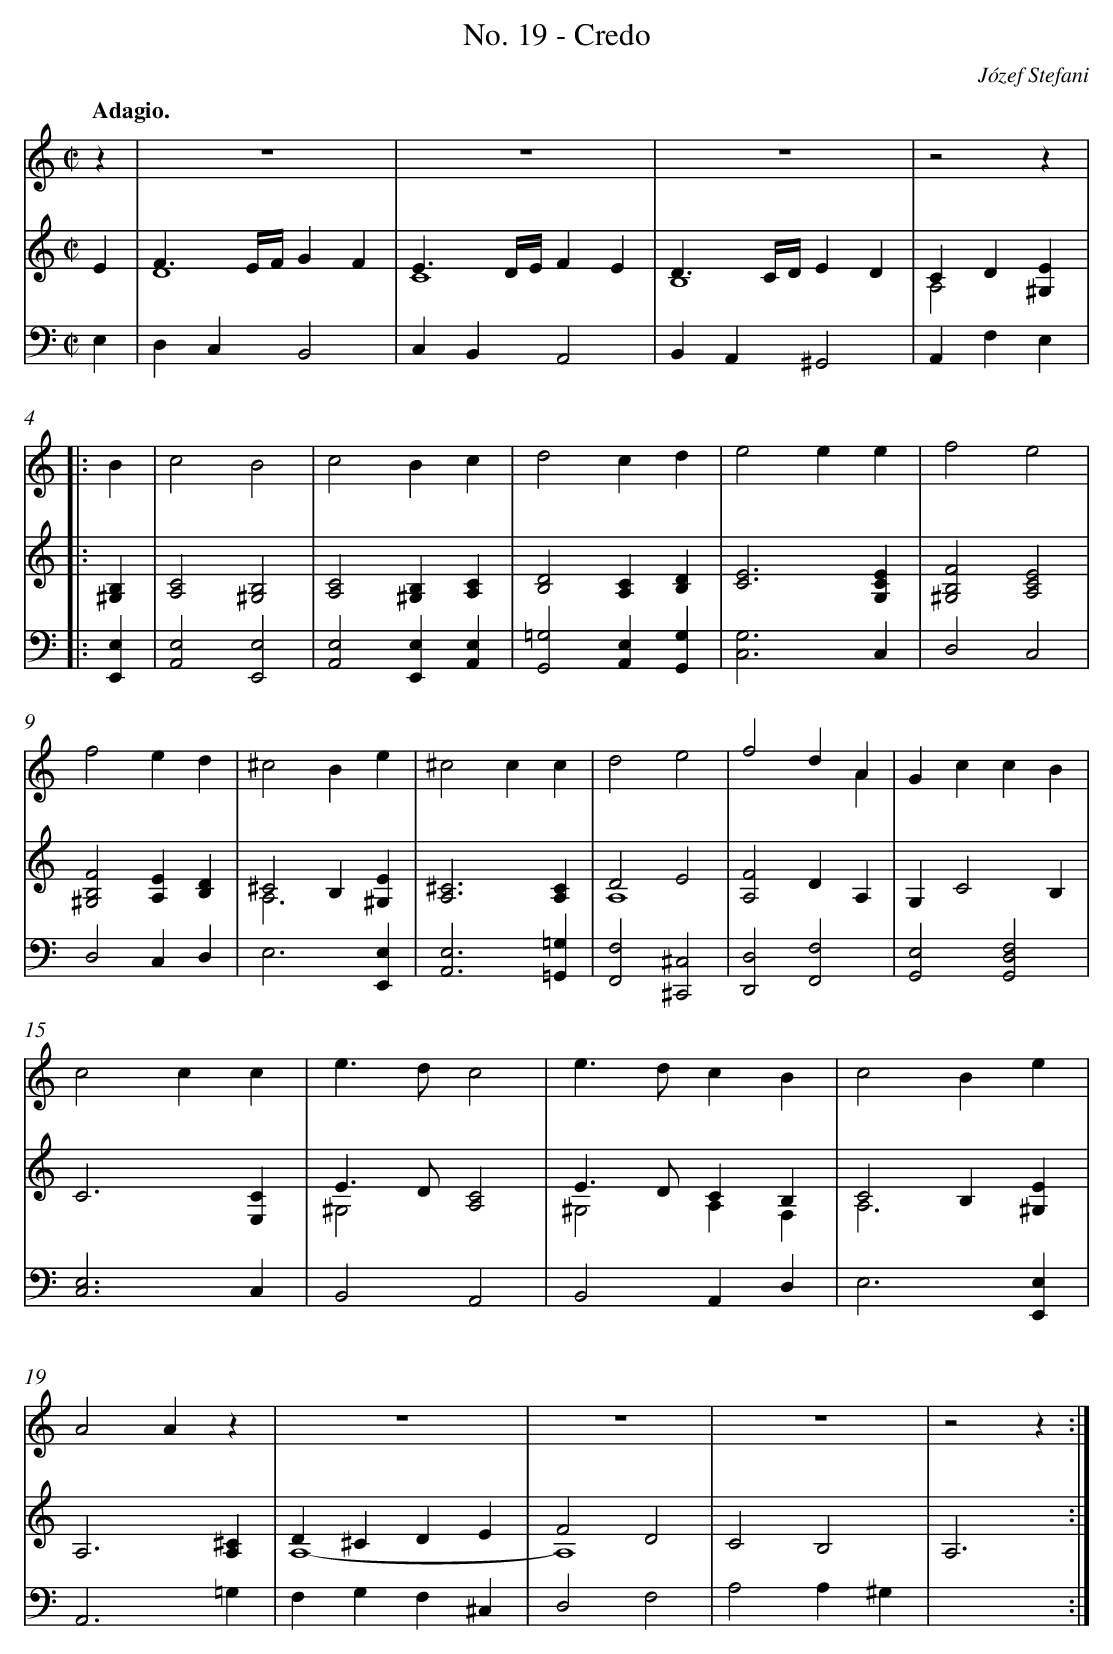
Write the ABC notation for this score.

X:1
T: No. 19 - Credo
C: Józef Stefani
L: 1/4
M: C|
Q: "Adagio."
V: 1 clef=treble
V: 2 clef=treble
V: 3 clef=bass
K: C
[V:1] z [I:setbarnb 1]|
[V:2] E |
[V:3] E, |
[V:1] z4 |
[V:2] F3/E//F//GF & D4 |
[V:3] D,C,B,,2 |
[V:1] z4 |
[V:2] E3/D//E//FE & C4 |
[V:3] C,B,,A,,2 |
[V:1] z4 |
[V:2] D3/C//D//ED & B,4 |
[V:3] B,,A,,^G,,2 |
[V:1] z2z [I:setbarnb 4]]|:
[V:2] CD[E^G,] & A,2x ]|:
[V:3] A,,F,E, ]|:
[V:1] B |
[V:2] [B,^G,] |
[V:3] [E,E,,] |
[V:1] c2B2 |
[V:2] [C2A,2][B,2^G,2] |
[V:3] [E,2A,,2][E,2E,,2] |
[V:1] c2Bc |
[V:2] [C2A,2][B,^G,][CA,] |
[V:3] [E,2A,,2][E,E,,][E,A,,] |
[V:1] d2cd |
[V:2] [D2B,2][CA,][DB,] |
[V:3] [=G,2G,,2][E,A,,][G,G,,] |
[V:1] e2ee |
[V:2] [E3C3][ECG,] |
[V:3] [G,3C,3]C, |
[V:1] f2e2 |
[V:2] [F2B,2^G,2][E2C2A,2] |
[V:3] D,2C,2 |
[V:1] f2ed |
[V:2] [F2B,2^G,2][EA,][DB,] |
[V:3] D,2C,D, |
[V:1] ^c2Be |
[V:2] ^C2B,[E^G,] & A,3x |
[V:3] E,3[E,E,,] |
[V:1] ^c2cc |
[V:2] [^C3A,3][CA,] |
[V:3] [E,3A,,3][=G,=G,,] |
[V:1] d2e2 |
[V:2] D2E2 & A,4 |
[V:3] [F,2F,,2][^C,2^C,,2] |
[V:1] f2dA & x2xA |
[V:2] [F2A,2]DA, |
[V:3] [D,2D,,2][F,2F,,2] |
[V:1] GccB |
[V:2] G,C2B, |
[V:3] [E,2G,,2][F,2D,2G,,2] |
[V:1] c2cc |
[V:2] C3[CE,] |
[V:3] [E,3C,3]C, |
[V:1] e>dc2 |
[V:2] E>D[C2A,2] & ^G,2x2 |
[V:3] B,,2A,,2 |
[V:1] e>dcB |
[V:2] E>DCB, & ^G,2A,F, |
[V:3] B,,2A,,D, |
[V:1] c2Be |
[V:2] C2B,[E^G,] & A,3x |
[V:3] E,3[E,E,,] |
[V:1] A2Az |
[V:2] A,3[^CA,] |
[V:3] A,,3=G, |
[V:1] z4 |
[V:2] D^CDE & A,4- |
[V:3] F,G,F,^C, |
[V:1] z4 |
[V:2] F2D2 & A,4 |
[V:3] D,2F,2 |
[V:1] z4 |
[V:2] C2B,2 |
[V:3] A,2A,^G, |
[V:1] z2z :|]
[V:2] A,3 :|]
[V:3] x2x :|]
